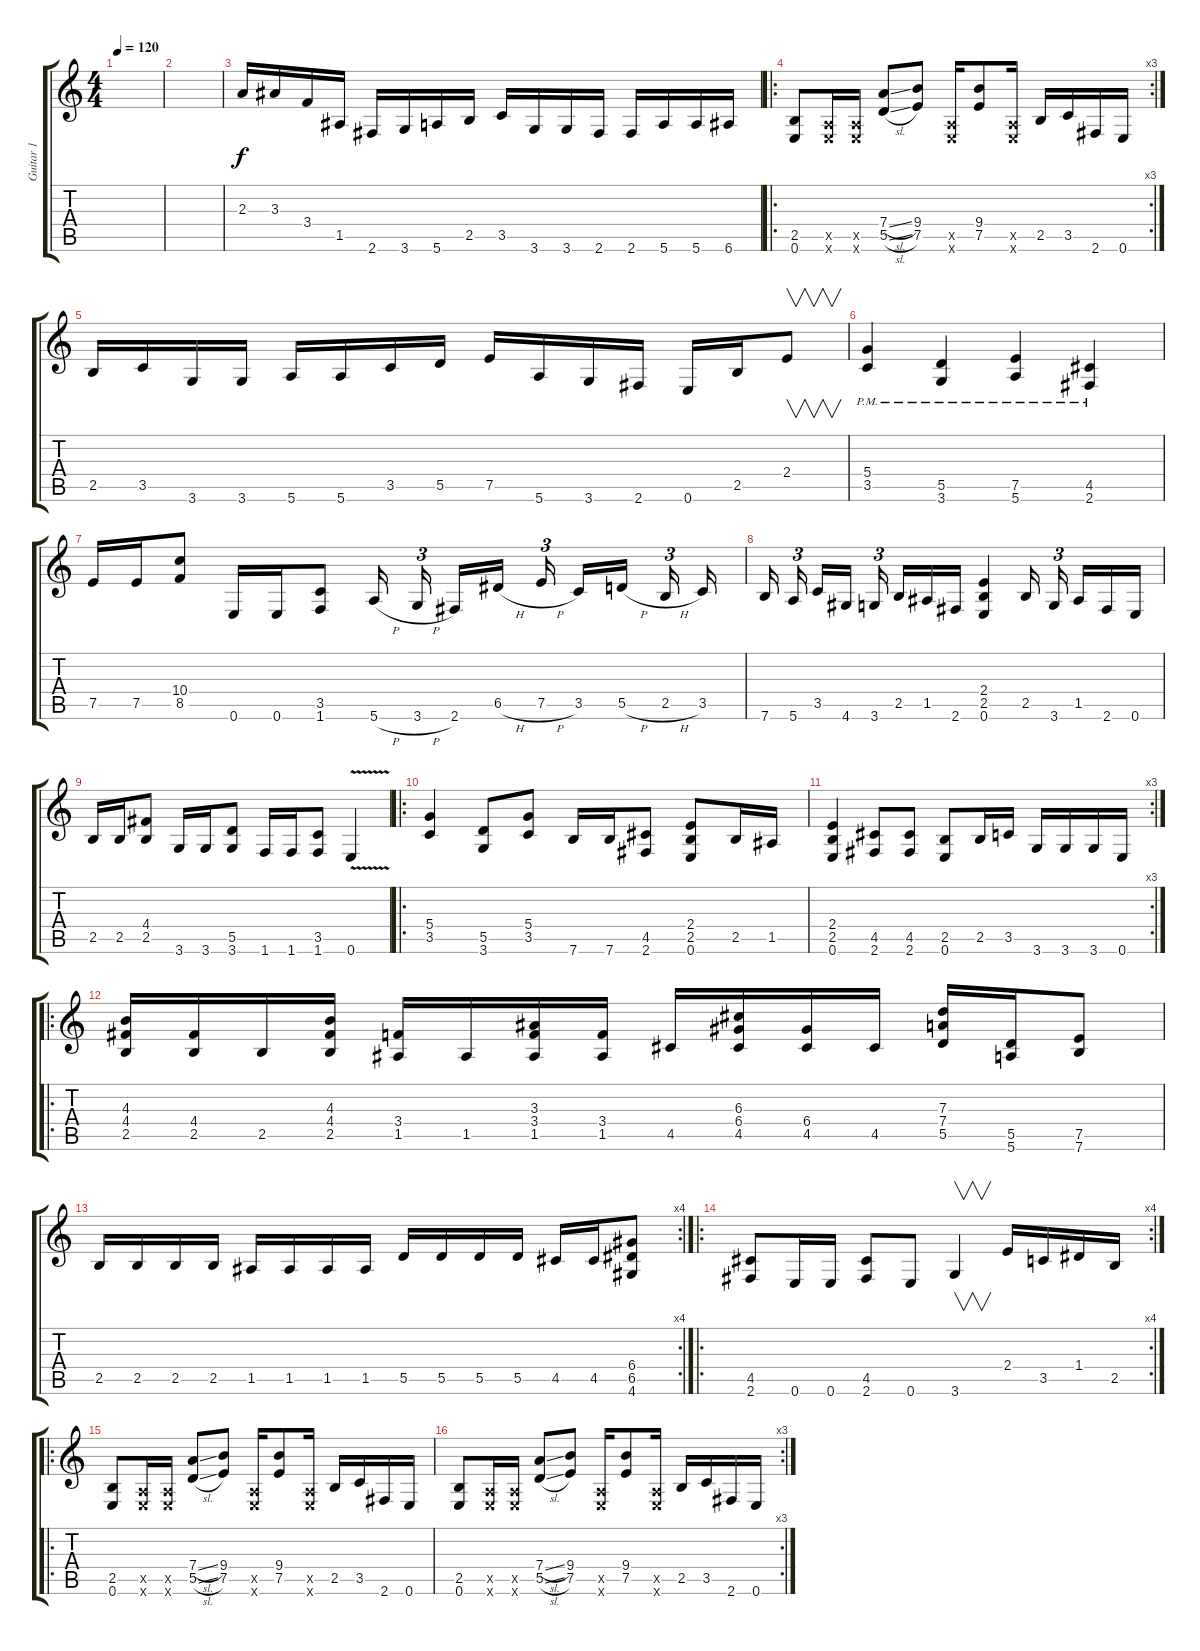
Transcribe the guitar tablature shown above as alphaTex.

\track ("Guitar 1" "Guitar 1") {instrument distortionguitar}
\staff {score tabs}
\tuning (E4 B3 G3 D3 A2 E2) {hide}
\ts (4 4)
\tempo 120
\clef g2
\ks c
|
|
2.3.16 3.3.16 3.4.16 1.5.16 2.6.16 3.6.16 5.6.16 2.5.16 3.5.16 3.6.16 3.6.16 2.6.16 2.6.16 5.6.16 5.6.16 6.6.16 |
\ro
\rc 3
(2.5 0.6).8 (0.5{x} 0.6{x}).16 (0.5{x} 0.6{x}).16 (7.4{sl} 5.5{sl}).8 (9.4 7.5).8 (0.5{x} 0.6{x}).16 (9.4 7.5).8 (0.5{x} 0.6{x}).16 2.5.16 3.5.16 2.6.16 0.6.16 |
2.5.16 3.5.16 3.6.16 3.6.16 5.6.16 5.6.16 3.5.16 5.5.16 7.5.16 5.6.16 3.6.16 2.6.16 0.6.16 2.5.16 2.4.8{v} |
(5.4{pm} 3.5{pm}).4 (5.5{pm} 3.6{pm}).4 (7.5{pm} 5.6{pm}).4 (4.5{pm} 2.6{pm}).4 |
7.5.16 7.5.16 (10.4 8.5).8 0.6.16 0.6.16 (3.5 1.6).8 5.6{h}.16 3.6{h}.16{tu (3 2)} 2.6.16 6.5{h}.16 7.5{h}.16{tu (3 2)} 3.5.16 5.5{h}.16 2.5{h}.16{tu (3 2)} 3.5.16 |
7.6.16 5.6.16{tu (3 2)} 3.5.16 4.6.16 3.6.16{tu (3 2)} 2.5.16 1.5.16 2.6.16 (2.4 2.5 0.6).4 2.5.16 3.6.16{tu (3 2)} 1.5.16 2.6.16 0.6.16 |
2.5.16 2.5.16 (4.4 2.5).8 3.6.16 3.6.16 (5.5 3.6).8 1.6.16 1.6.16 (3.5 1.6).8 0.6{v}.4 |
\ro
(5.4 3.5).4 (5.5 3.6).8 (5.4 3.5).8 7.6.16 7.6.16 (4.5 2.6).8 (2.4 2.5 0.6).8 2.5.16 1.5.16 |
\rc 3
(2.4 2.5 0.6).4 (4.5 2.6).8 (4.5 2.6).8 (2.5 0.6).8 2.5.16 3.5.16 3.6.16 3.6.16 3.6.16 0.6.16 |
\ro
(4.3 4.4 2.5).16 (4.4 2.5).16 2.5.16 (4.3 4.4 2.5).16 (3.4 1.5).16 1.5.16 (3.3 3.4 1.5).16 (3.4 1.5).16 4.5.16 (6.3 6.4 4.5).16 (6.4 4.5).16 4.5.16 (7.3 7.4 5.5).16 (5.5 5.6).16 (7.5 7.6).8 |
\rc 4
2.5.16 2.5.16 2.5.16 2.5.16 1.5.16 1.5.16 1.5.16 1.5.16 5.5.16 5.5.16 5.5.16 5.5.16 4.5.16 4.5.16 (6.4 6.5 4.6).8 |
\ro
\rc 4
(4.5 2.6).8 0.6.16 0.6.16 (4.5 2.6).8 0.6.8 3.6.4{v} 2.4.16 3.5.16 1.4.16 2.5.16 |
\ro
(2.5 0.6).8 (0.5{x} 0.6{x}).16 (0.5{x} 0.6{x}).16 (7.4{sl} 5.5{sl}).8 (9.4 7.5).8 (0.5{x} 0.6{x}).16 (9.4 7.5).8 (0.5{x} 0.6{x}).16 2.5.16 3.5.16 2.6.16 0.6.16 |
\rc 3
(2.5 0.6).8 (0.5{x} 0.6{x}).16 (0.5{x} 0.6{x}).16 (7.4{sl} 5.5{sl}).8 (9.4 7.5).8 (0.5{x} 0.6{x}).16 (9.4 7.5).8 (0.5{x} 0.6{x}).16 2.5.16 3.5.16 2.6.16 0.6.16
